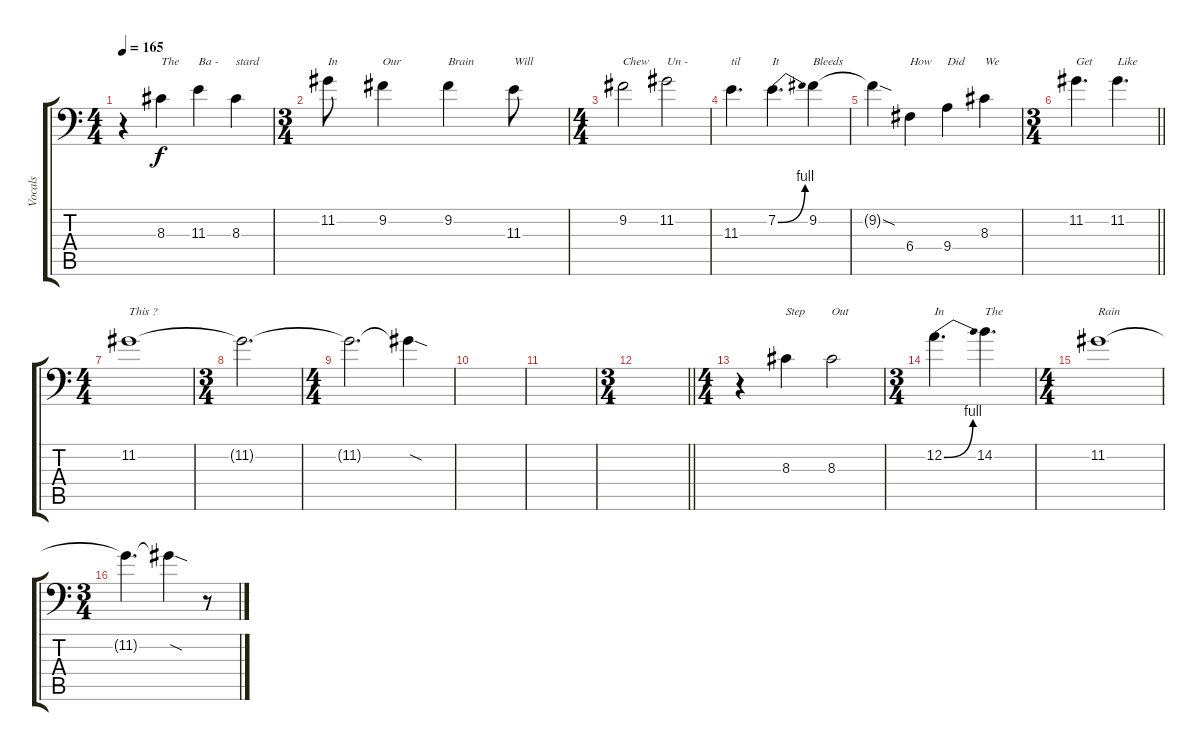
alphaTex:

\track ("Vocals" "Vocals") {instrument bassoon}
\staff {score tabs}
\tuning (D4 A3 F3 C3 G2 A1) {hide}
\ts (4 4)
\tempo 165
\clef f4
\ks c
r.4{dy f} 8.3.4{txt "The"} 11.3.4{txt "Ba - "} 8.3.4{txt "stard"} |
\ts (3 4)
11.2.8{txt "In "} 9.2.4{txt "Our"} 9.2.4{txt "Brain"} 11.3.8{txt "Will"} |
\ts (4 4)
9.2.2{txt "Chew"} 11.2.2{txt "Un - "} |
11.3.4{d txt "til"} 7.2{be (bend 0 0 60 4)}.4{d txt "It"} 9.2.4{txt "Bleeds"} |
9.2{sod t}.4 6.4.4{txt "How"} 9.4.4{txt "Did"} 8.3.4{txt "We"} |
\ts (3 4)
\barLineRight lightlight
11.2.4{d txt "Get"} 11.2.4{d txt "Like"} |
\ts (4 4)
\section ("" "")
11.2.1{txt "This ?"} |
\ts (3 4)
11.2{t}.2{d} |
\ts (4 4)
11.2{t}.2{d} 11.2{sod t}.4 |
|
|
\ts (3 4)
\barLineRight lightlight
|
\ts (4 4)
\section ("" "")
r.4 8.3.4{txt "Step"} 8.3.2{txt "Out"} |
\ts (3 4)
12.2{be (bend 0 0 60 4)}.4{d txt "In"} 14.2.4{d txt "The"} |
\ts (4 4)
11.2.1{txt "Rain"} |
\ts (3 4)
11.2{t}.4{d} 11.2{sod t}.4 r.8
